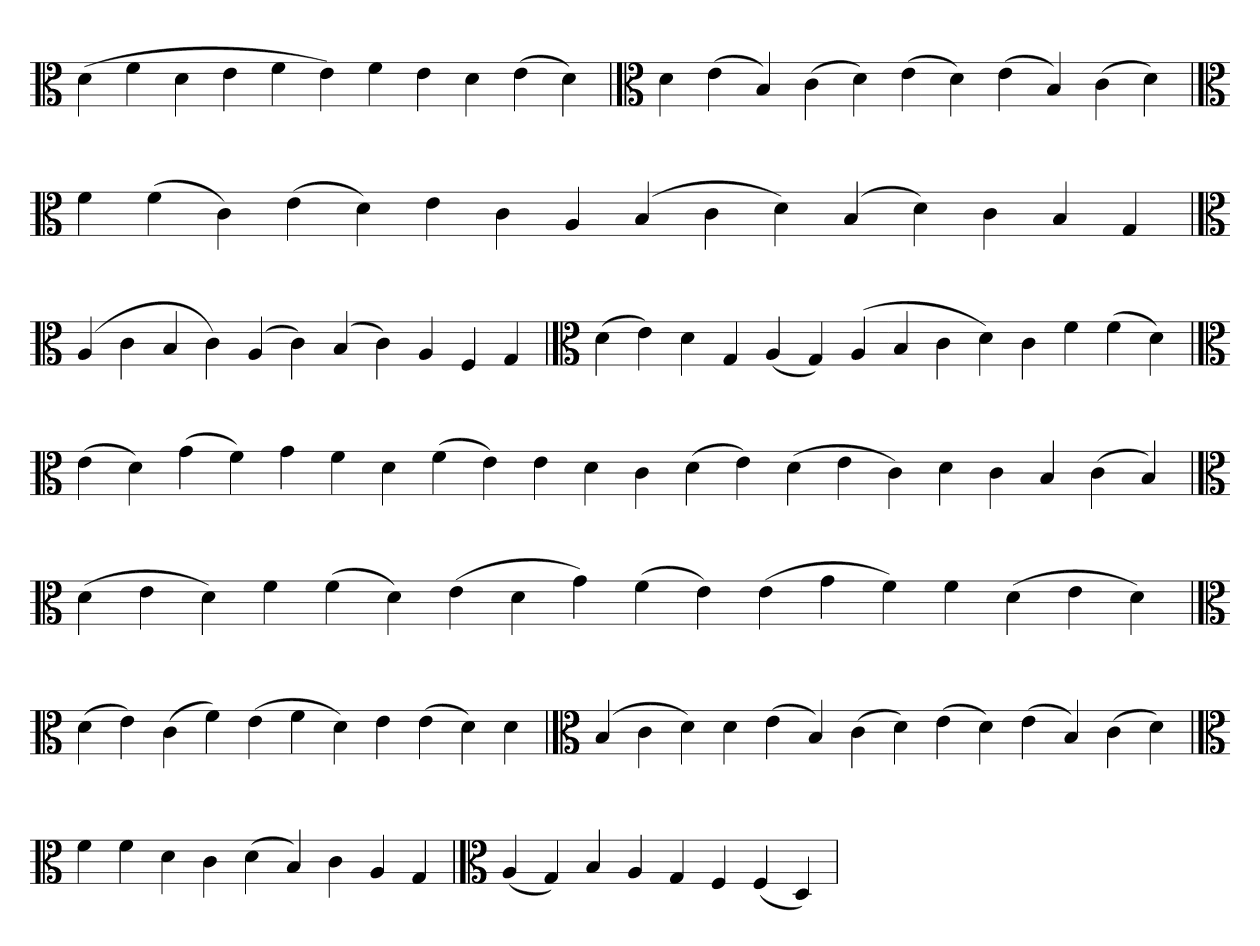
**kern
*part1
*staff1
*clefC3
=
(4d
4f
4d
4e
4f
4e)
4f
4e
4d
(4e
4d)
='
*clefC3
4d
(4e
4B)
(4c
4d)
(4e
4d)
(4e
4B)
(4c
4d)
=`
*clefC3
4f
(4f
4c)
(4e
4d)
4e
4c
4A
(4B
4c
4d)
(4B
4d)
4c
4B
4G
=`
*clefC3
(4A
4c
4B
4c)
(4A
4c)
(4B
4c)
4A
4F
4G
='
*clefC3
(4d
4e)
4d
4G
(4A
4G)
(4A
4B
4c
4d)
4c
4f
(4f
4d)
=`
*clefC3
(4e
4d)
(4g
4f)
4g
4f
4d
(4f
4e)
4e
4d
4c
(4d
4e)
(4d
4e
4c)
4d
4c
4B
(4c
4B)
=
*clefC3
(4d
4e
4d)
4f
(4f
4d)
(4e
4d
4g)
(4f
4e)
(4e
4g
4f)
4f
(4d
4e
4d)
=`
*clefC3
(4d
4e)
(4c
4f)
(4e
4f
4d)
4e
(4e
4d)
4d
=
*clefC3
(4B
4c
4d)
4d
(4e
4B)
(4c
4d)
(4e
4d)
(4e
4B)
(4c
4d)
=`
*clefC3
4f
4f
4d
4c
(4d
4B)
4c
4A
4G
=`
*clefC3
(4A
4G)
4B
4A
4G
4F
(4F
4D)
='
*-
